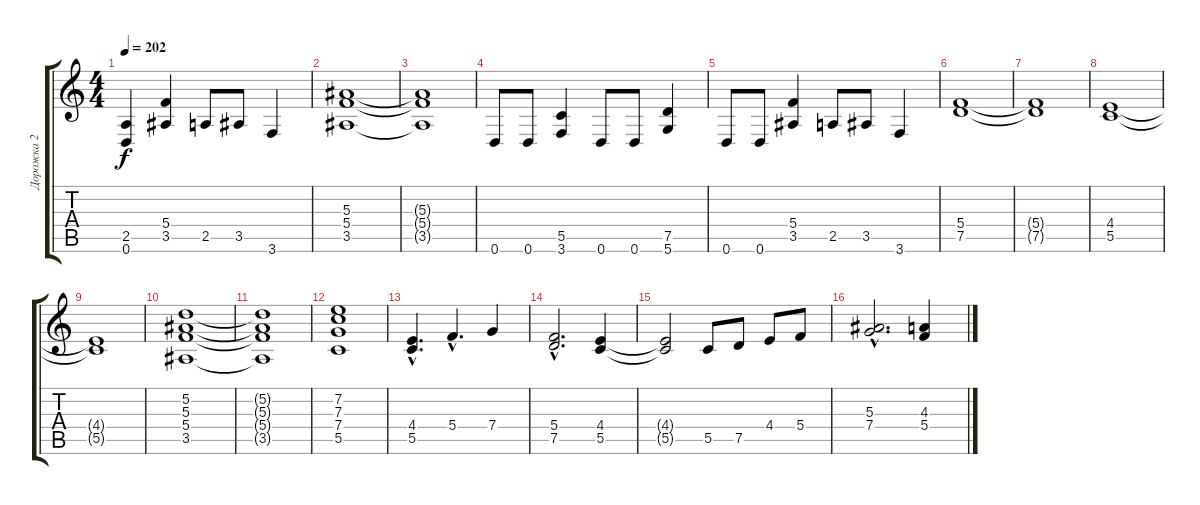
\track ("Дорожка 2" "Дорожка 2") {instrument distortionguitar}
\staff {score tabs}
\tuning (D4 A3 F3 C3 G2 D2) {hide}
\ts (4 4)
\tempo 202
\clef g2
\ks c
(2.5 0.6).4{dy f} (5.4 3.5).4 2.5.8 3.5.8 3.6.4 |
(5.3 5.4 3.5).1 |
(5.3{t} 5.4{t} 3.5{t}).1 |
0.6.8 0.6.8 (5.5 3.6).4 0.6.8 0.6.8 (7.5 5.6).4 |
0.6.8 0.6.8 (5.4 3.5).4 2.5.8 3.5.8 3.6.4 |
(5.4 7.5).1 |
(5.4{t} 7.5{t}).1 |
(4.4 5.5).1 |
(4.4{t} 5.5{t}).1 |
(5.2 5.3 5.4 3.5).1 |
(5.2{t} 5.3{t} 5.4{t} 3.5{t}).1 |
(7.2 7.3 7.4 5.5).1 |
(4.4{hac} 5.5{hac}).4{d} 5.4{hac}.4{d} 7.4.4 |
(5.4{hac} 7.5{hac}).2{d} (4.4 5.5).4 |
(4.4{t} 5.5{t}).2 5.5.8 7.5.8 4.4.8 5.4.8 |
(5.3{hac} 7.4{hac}).2{d} (4.3 5.4).4
